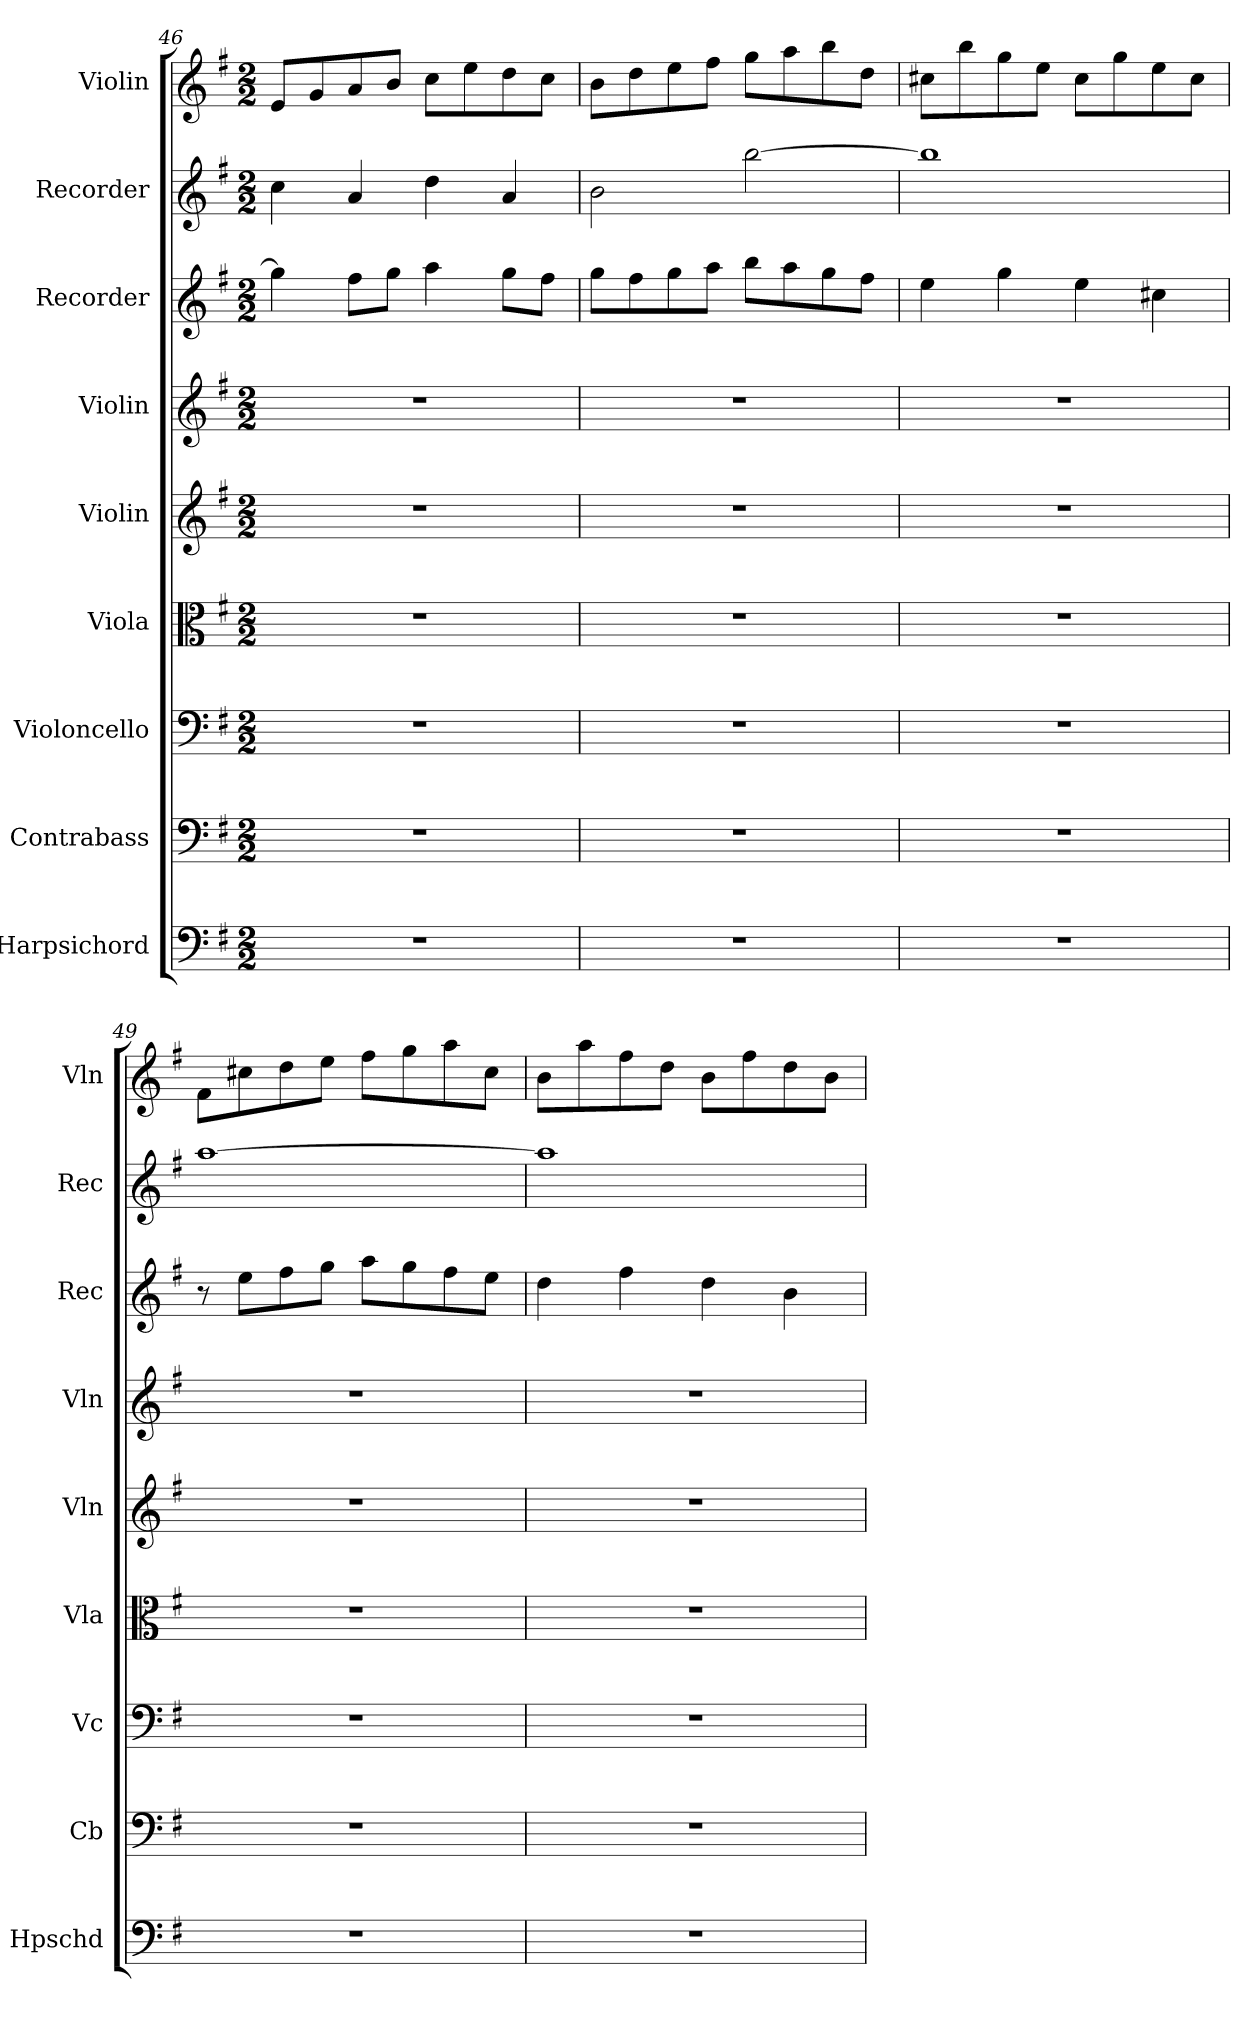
**kern	**kern	**kern	**kern	**kern	**kern	**kern	**kern	**kern
*part9	*part8	*part7	*part6	*part5	*part4	*part3	*part2	*part1
*staff9	*staff8	*staff7	*staff6	*staff5	*staff4	*staff3	*staff2	*staff1
*I"Harpsichord	*I"Contrabass	*I"Violoncello	*I"Viola	*I"Violin	*I"Violin	*I"Recorder	*I"Recorder	*I"Violin
*I'Hpschd	*I'Cb	*I'Vc	*I'Vla	*I'Vln	*I'Vln	*I'Rec	*I'Rec	*I'Vln
*clefF4	*clefF4	*clefF4	*clefC3	*clefG2	*clefG2	*clefG2	*clefG2	*clefG2
*	*ITrd7c12	*	*	*	*	*	*	*
*k[f#]	*k[f#]	*k[f#]	*k[f#]	*k[f#]	*k[f#]	*k[f#]	*k[f#]	*k[f#]
*G:	*G:	*G:	*G:	*G:	*G:	*G:	*G:	*G:
*M2/2	*M2/2	*M2/2	*M2/2	*M2/2	*M2/2	*M2/2	*M2/2	*M2/2
=46	=46	=46	=46	=46	=46	=46	=46	=46
1r	1r	1r	1r	1r	1r	4gg\]	4cc\	8e/L
.	.	.	.	.	.	.	.	8g/
.	.	.	.	.	.	8ff#\L	4a/	8a/
.	.	.	.	.	.	8gg\J	.	8b/J
.	.	.	.	.	.	4aa\	4dd\	8cc\L
.	.	.	.	.	.	.	.	8ee\
.	.	.	.	.	.	8gg\L	4a/	8dd\
.	.	.	.	.	.	8ff#\J	.	8cc\J
=47	=47	=47	=47	=47	=47	=47	=47	=47
1r	1r	1r	1r	1r	1r	8gg\L	2b\	8b\L
.	.	.	.	.	.	8ff#\	.	8dd\
.	.	.	.	.	.	8gg\	.	8ee\
.	.	.	.	.	.	8aa\J	.	8ff#\J
.	.	.	.	.	.	8bb\L	[2bb\	8gg\L
.	.	.	.	.	.	8aa\	.	8aa\
.	.	.	.	.	.	8gg\	.	8bb\
.	.	.	.	.	.	8ff#\J	.	8dd\J
=48	=48	=48	=48	=48	=48	=48	=48	=48
1r	1r	1r	1r	1r	1r	4ee\	1bb\]	8cc#X\L
.	.	.	.	.	.	.	.	8bb\
.	.	.	.	.	.	4gg\	.	8gg\
.	.	.	.	.	.	.	.	8ee\J
.	.	.	.	.	.	4ee\	.	8cc#\L
.	.	.	.	.	.	.	.	8gg\
.	.	.	.	.	.	4cc#X\	.	8ee\
.	.	.	.	.	.	.	.	8cc#\J
=49	=49	=49	=49	=49	=49	=49	=49	=49
1r	1r	1r	1r	1r	1r	8r	[1aa\	8f#\L
.	.	.	.	.	.	8ee\L	.	8cc#X\
.	.	.	.	.	.	8ff#\	.	8dd\
.	.	.	.	.	.	8gg\J	.	8ee\J
.	.	.	.	.	.	8aa\L	.	8ff#\L
.	.	.	.	.	.	8gg\	.	8gg\
.	.	.	.	.	.	8ff#\	.	8aa\
.	.	.	.	.	.	8ee\J	.	8cc#\J
=50	=50	=50	=50	=50	=50	=50	=50	=50
1r	1r	1r	1r	1r	1r	4dd\	1aa\]	8b\L
.	.	.	.	.	.	.	.	8aa\
.	.	.	.	.	.	4ff#\	.	8ff#\
.	.	.	.	.	.	.	.	8dd\J
.	.	.	.	.	.	4dd\	.	8b\L
.	.	.	.	.	.	.	.	8ff#\
.	.	.	.	.	.	4b\	.	8dd\
.	.	.	.	.	.	.	.	8b\J
=	=	=	=	=	=	=	=	=
*-	*-	*-	*-	*-	*-	*-	*-	*-
